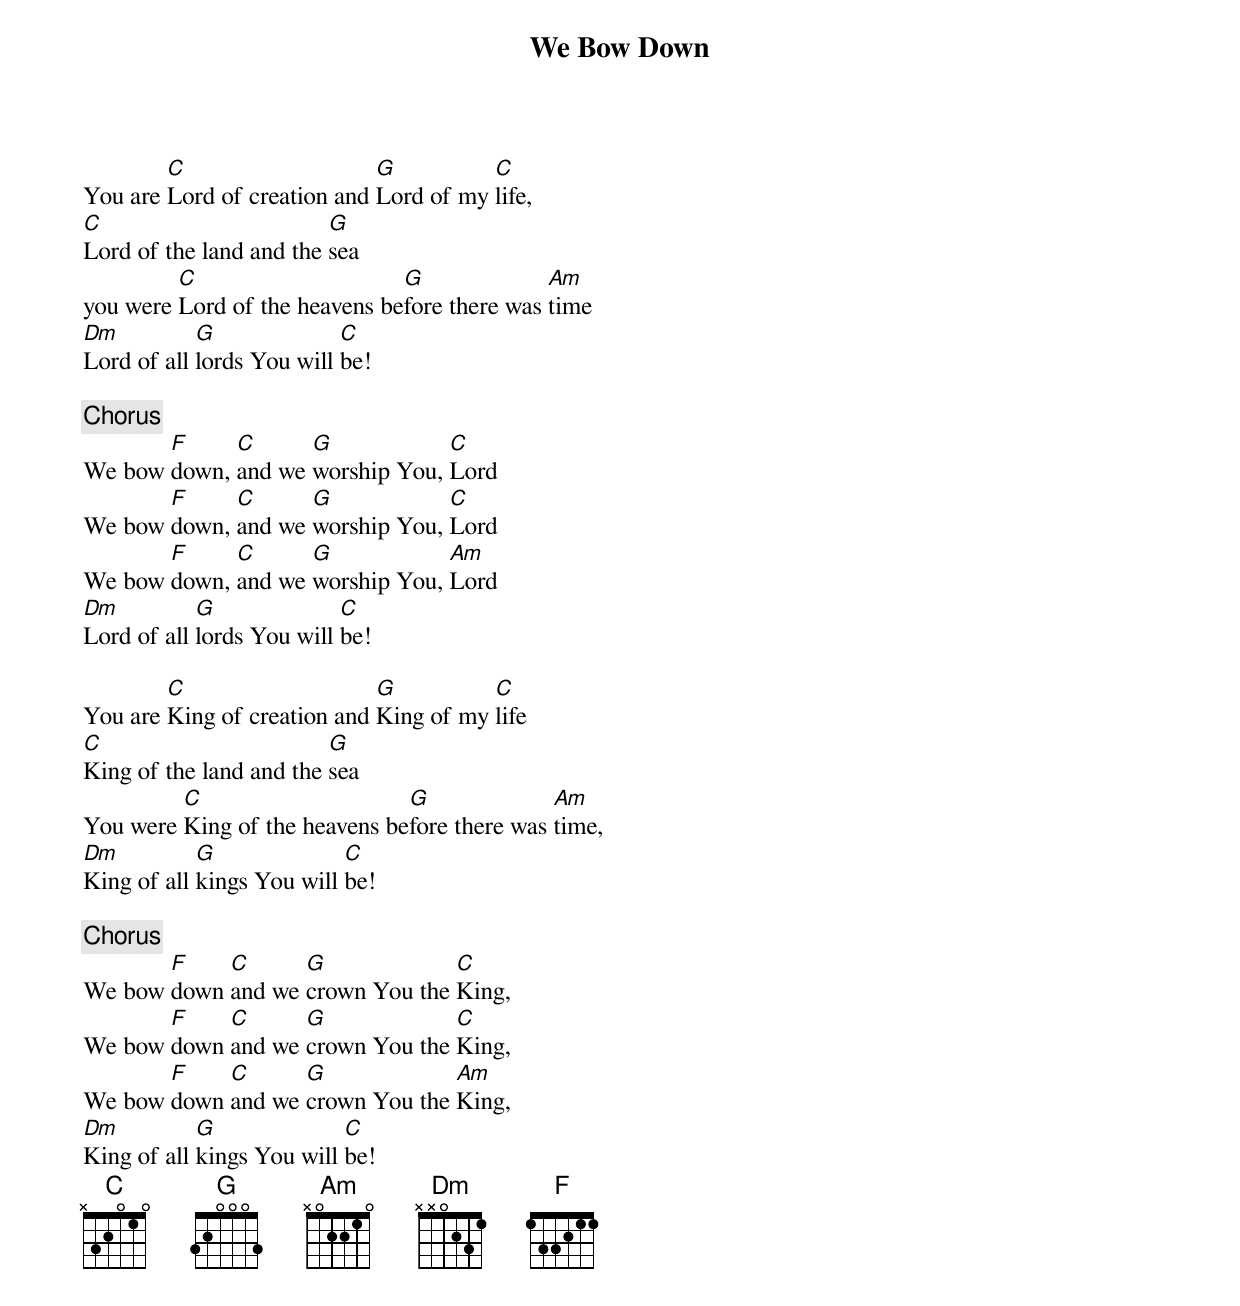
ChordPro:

{Title:We Bow Down}

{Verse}
You are [C]Lord of creation and [G]Lord of my [C]life,
[C]Lord of the land and the [G]sea
you were [C]Lord of the heavens be[G]fore there was [Am]time
[Dm]Lord of all [G]lords You will [C]be!

{Chorus}
We bow [F]down, [C]and we [G]worship You, [C]Lord
We bow [F]down, [C]and we [G]worship You, [C]Lord
We bow [F]down, [C]and we [G]worship You, [Am]Lord
[Dm]Lord of all [G]lords You will [C]be!

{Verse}
You are [C]King of creation and [G]King of my [C]life
[C]King of the land and the [G]sea
You were [C]King of the heavens be[G]fore there was [Am]time,
[Dm]King of all [G]kings You will [C]be!

{Chorus}
We bow [F]down [C]and we [G]crown You the [C]King,
We bow [F]down [C]and we [G]crown You the [C]King,
We bow [F]down [C]and we [G]crown You the [Am]King,
[Dm]King of all [G]kings You will [C]be!
